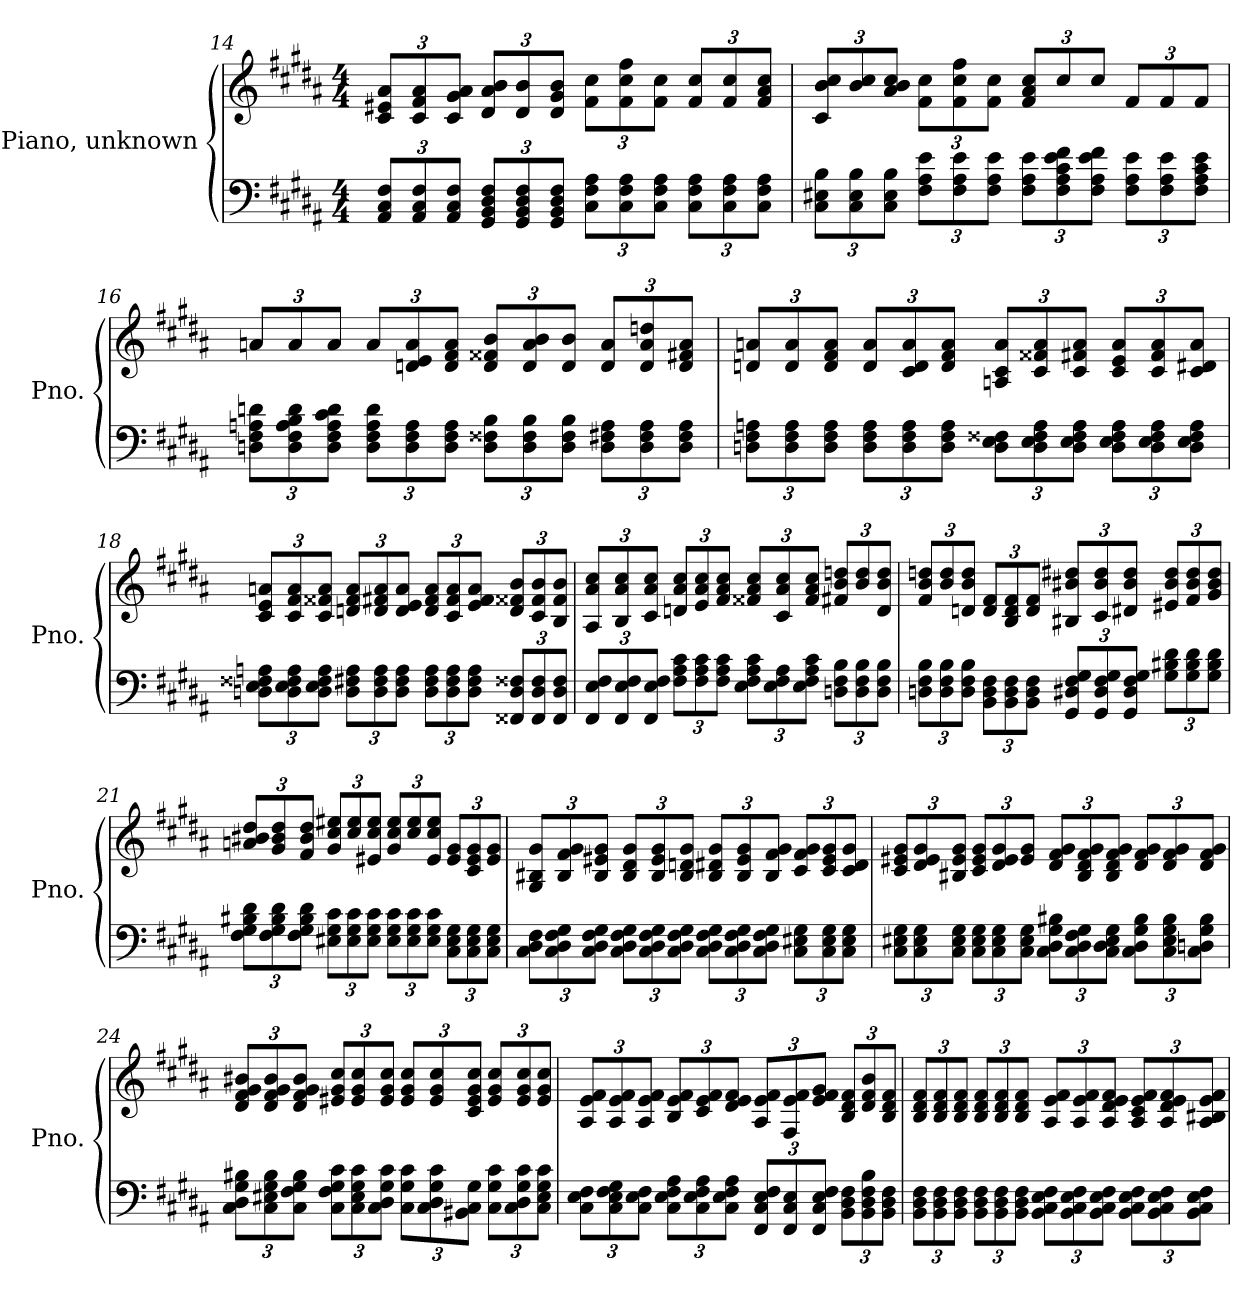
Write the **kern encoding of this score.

**kern	**kern
*part1	*part1
*staff2	*staff1
*I"Piano, unknown	*
*I'Pno.	*
*clefF4	*clefG2
*k[f#c#g#d#a#]	*k[f#c#g#d#a#]
*M4/4	*M4/4
*Xbrackettup	*Xbrackettup
=14	=14
12AA#/ 12C#/ 12F#/L	12c#/ 12e#X/ 12a#/L
12AA#/ 12C#/ 12F#/	12c#/ 12f#/ 12a#/
12AA#/ 12C#/ 12F#/J	12c#/ 12g#/ 12a#/J
12GG#/ 12BB/ 12D#/ 12F#/L	12d#/ 12a#/ 12b/L
12GG#/ 12BB/ 12D#/ 12F#/	12d#/ 12b/
12GG#/ 12BB/ 12D#/ 12F#/J	12d#/ 12g#/ 12b/J
12C#\ 12F#\ 12A#\L	12f#\ 12cc#\L
12C#\ 12F#\ 12A#\	12f#\ 12cc#\ 12ff#\
12C#\ 12F#\ 12A#\J	12f#\ 12cc#\J
12C#\ 12F#\ 12A#\L	12f#/ 12cc#/L
12C#\ 12F#\ 12A#\	12f#/ 12cc#/
12C#\ 12F#\ 12A#\J	12f#/ 12a#/ 12cc#/J
!!LO:LB:g=z
=15	=15
12C#\ 12E#X\ 12B\L	12c#/ 12b/ 12cc#/L
12C#\ 12E#\ 12B\	12b/ 12cc#/
12C#\ 12E#\ 12B\J	12a#/ 12b/ 12cc#/J
12F#\ 12A#\ 12e\L	12f#\ 12cc#\L
12F#\ 12A#\ 12e\	12f#\ 12cc#\ 12ff#\
12F#\ 12A#\ 12e\J	12f#\ 12cc#\J
12F#\ 12A#\ 12e\L	12f#/ 12a#/ 12cc#/L
12F#\ 12A#\ 12c#\ 12e\ 12f#\	12cc#/
12F#\ 12A#\ 12e\ 12f#\J	12cc#/J
12F#\ 12A#\ 12e\L	12f#/L
12F#\ 12A#\ 12e\	12f#/
12F#\ 12A#\ 12c#\ 12e\J	12f#/J
=16	=16
12Dn\ 12F#\ 12An\ 12dn\L	12an/L
12D\ 12F#\ 12A\ 12B\ 12d\	12a/
12D\ 12F#\ 12A\ 12c#\ 12d\J	12a/J
12D\ 12F#\ 12A\ 12d\L	12a/L
12D\ 12F#\ 12A\	12dn/ 12e/ 12a/
12D\ 12F#\ 12A\J	12d/ 12f#/ 12a/J
12D\ 12F##X\ 12B\L	12d/ 12f##X/ 12b/L
12D\ 12F##\ 12B\	12d/ 12a/ 12b/
12D\ 12F##\ 12B\J	12d/ 12b/J
12D\ 12F#X\ 12A\L	12d/ 12a/L
12D\ 12F#\ 12A\	12d/ 12a/ 12ddn/
12D\ 12F#\ 12A\J	12d/ 12f#X/ 12a/J
!!LO:LB:g=z
=17	=17
12Dn\ 12F#\ 12An\L	12dn/ 12an/L
12D\ 12F#\ 12A\	12d/ 12a/
12D\ 12F#\ 12A\J	12d/ 12f#/ 12a/J
12D\ 12F#\ 12A\L	12d/ 12a/L
12D\ 12F#\ 12A\	12c#/ 12d/ 12a/
12D\ 12F#\ 12A\J	12d/ 12f#/ 12a/J
12D\ 12E\ 12F##X\L	12An/ 12c#/ 12a/L
12D\ 12E\ 12F##\ 12A\	12c#/ 12f##X/ 12a/
12D\ 12E\ 12F##\ 12A\J	12c#/ 12f#X/ 12a/J
12D\ 12E\ 12F##\ 12A\L	12c#/ 12e/ 12a/L
12D\ 12E\ 12F##\ 12A\	12c#/ 12f#/ 12a/
12D\ 12E\ 12F##\ 12A\J	12c#/ 12d#X/ 12a/J
=18	=18
12Dn\ 12E\ 12F##X\ 12An\L	12c#/ 12e/ 12an/L
12D\ 12E\ 12F##\ 12A\	12c#/ 12f#/ 12a/
12D\ 12E\ 12F##\ 12A\J	12c#/ 12f##X/ 12a/J
12D\ 12F#X\ 12A\L	12dn/ 12f##/ 12a/L
12D\ 12F#\ 12A\	12d/ 12f#X/ 12a/
12D\ 12F#\ 12A\J	12d/ 12e/ 12a/J
12D\ 12F#\ 12A\L	12d/ 12f#/ 12a/L
12D\ 12F#\ 12A\	12c#/ 12f#/ 12a/
12D\ 12F#\ 12A\J	12e/ 12f#/ 12a/J
12FF##X/ 12D/ 12F##X/L	12d/ 12f##X/ 12b/L
12FF##/ 12D/ 12F##/	12c#/ 12f##/ 12b/
12FF##/ 12D/ 12F##/J	12B/ 12f##/ 12b/J
!!LO:LB:g=z
=19	=19
12FF#/ 12E/ 12F#/L	12A#/ 12a#/ 12cc#/L
12FF#/ 12E/ 12F#/	12B/ 12a#/ 12cc#/
12FF#/ 12E/ 12F#/J	12c#/ 12a#/ 12cc#/J
12F#\ 12A#\ 12c#\L	12dn/ 12a#/ 12cc#/L
12F#\ 12A#\ 12c#\	12e/ 12a#/ 12cc#/
12F#\ 12A#\ 12c#\J	12f#/ 12a#/ 12cc#/J
12E\ 12F#\ 12A#\ 12c#\L	12f##X/ 12a#/ 12cc#/L
12E\ 12F#\ 12A#\	12c#/ 12a#/ 12cc#/
12E\ 12F#\ 12A#\ 12c#\J	12f##/ 12a#/ 12cc#/J
12Dn\ 12F#\ 12B\L	12f#X/ 12b/ 12ddn/L
12D\ 12F#\ 12B\	12b/ 12dd/
12D\ 12F#\ 12B\J	12d/ 12b/ 12dd/J
=20	=20
12Dn\ 12F#\ 12B\L	12f#/ 12b/ 12ddn/L
12D\ 12F#\ 12B\	12b/ 12dd/
12D\ 12F#\ 12B\J	12dn/ 12b/ 12dd/J
12BB\ 12D\ 12F#\L	12d/ 12f#/L
12BB\ 12D\ 12F#\	12B/ 12d/ 12f#/
12BB\ 12D\ 12F#\J	12d/ 12f#/J
12GG#/ 12D#X/ 12F#/ 12G#/L	12B#X/ 12b#X/ 12dd#X/L
12GG#/ 12D#/ 12F#/ 12G#/	12c#/ 12b#/ 12dd#/
12GG#/ 12D#/ 12F#/ 12G#/J	12d#X/ 12b#/ 12dd#/J
12G#\ 12B#X\ 12d#\L	12e#X/ 12b#/ 12dd#/L
12G#\ 12B#\ 12d#\	12f#/ 12b#/ 12dd#/
12G#\ 12B#\ 12d#\J	12g#/ 12b#/ 12dd#/J
!!LO:LB:g=z
=21	=21
12F#\ 12G#\ 12B#X\ 12d#\L	12an/ 12b#X/ 12dd#/L
12F#\ 12G#\ 12B#\ 12d#\	12g#/ 12b#/ 12dd#/
12F#\ 12G#\ 12B#\ 12d#\J	12f#/ 12b#/ 12dd#/J
12E#X\ 12G#\ 12c#\L	12g#/ 12cc#/ 12ee#X/L
12E#\ 12G#\ 12c#\	12cc#/ 12ee#/
12E#\ 12G#\ 12c#\J	12e#X/ 12cc#/ 12ee#/J
12E#\ 12G#\ 12c#\L	12g#/ 12cc#/ 12ee#/L
12E#\ 12G#\ 12c#\	12cc#/ 12ee#/
12E#\ 12G#\ 12c#\J	12e#/ 12cc#/ 12ee#/J
12C#\ 12E#\ 12G#\L	12e#/ 12g#/L
12C#\ 12E#\ 12G#\	12c#/ 12e#/ 12g#/
12C#\ 12E#\ 12G#\J	12e#/ 12g#/J
=22	=22
12C#\ 12D#\ 12F#\L	12G#/ 12B#X/ 12g#/L
12C#\ 12D#\ 12F#\ 12G#\	12B#/ 12f#/ 12g#/
12C#\ 12D#\ 12F#\ 12G#\J	12B#/ 12e#X/ 12g#/J
12C#\ 12D#\ 12F#\ 12G#\L	12B#/ 12d#/ 12g#/L
12C#\ 12D#\ 12F#\ 12G#\	12B#/ 12e#/ 12g#/
12C#\ 12D#\ 12F#\ 12G#\J	12B#/ 12dn/ 12g#/J
12C#\ 12D#\ 12F#\ 12G#\L	12B#/ 12d#X/ 12g#/L
12C#\ 12D#\ 12F#\ 12G#\	12B#/ 12e#/ 12g#/
12C#\ 12D#\ 12F#\ 12G#\J	12B#/ 12f#/ 12g#/J
12C#\ 12E#X\ 12G#\L	12c#/ 12f#/ 12g#/L
12C#\ 12E#\ 12G#\	12c#/ 12e#/ 12g#/
12C#\ 12E#\ 12G#\J	12c#/ 12d#/ 12g#/J
!!LO:LB:g=z
=23	=23
12C#\ 12E#X\ 12G#\L	12c#/ 12e#X/ 12g#/L
12C#\ 12E#\ 12G#\	12d#/ 12e#/ 12g#/
12C#\ 12E#\ 12G#\J	12B#X/ 12e#/ 12g#/J
12C#\ 12E#\ 12G#\L	12c#/ 12e#/ 12g#/L
12C#\ 12E#\ 12G#\	12d#/ 12e#/ 12g#/
12C#\ 12E#\ 12G#\J	12e#/ 12g#/J
12C#\ 12D#\ 12G#\ 12B#X\L	12d#/ 12f#/ 12g#/L
12C#\ 12D#\ 12F#\ 12G#\	12B#/ 12d#/ 12f#/ 12g#/
12C#\ 12D#\ 12E#\ 12G#\J	12B#/ 12d#/ 12f#/ 12g#/J
12C#\ 12D#\ 12G#\ 12B#\L	12d#/ 12f#/ 12g#/L
12C#\ 12E#\ 12G#\ 12B#\	12d#/ 12f#/ 12g#/
12C#\ 12Dn\ 12G#\ 12B#\J	12d#/ 12f#/ 12g#/J
=24	=24
12C#\ 12D#\ 12G#\ 12B#X\L	12d#/ 12f#/ 12g#/ 12b#X/L
12C#\ 12E#X\ 12G#\ 12B#\	12d#/ 12f#/ 12g#/ 12b#/
12C#\ 12F#\ 12G#\ 12B#\J	12d#/ 12f#/ 12g#/ 12b#/J
12C#\ 12F#\ 12G#\ 12c#\L	12e#X/ 12g#/ 12cc#/L
12C#\ 12E#\ 12G#\ 12c#\	12e#/ 12g#/ 12cc#/
12C#\ 12D#\ 12G#\ 12c#\J	12e#/ 12g#/ 12cc#/J
12C#\ 12G#\ 12c#\L	12e#/ 12g#/ 12cc#/L
12C#\ 12D#\ 12G#\ 12c#\	12e#/ 12g#/ 12cc#/
12BB#X\ 12C#\ 12G#\J	12c#/ 12e#/ 12g#/ 12cc#/J
12C#\ 12G#\ 12c#\L	12e#/ 12g#/ 12cc#/L
12C#\ 12D#\ 12G#\ 12c#\	12e#/ 12g#/ 12cc#/
12C#\ 12E#\ 12G#\ 12c#\J	12e#/ 12g#/ 12cc#/J
!!LO:PB:g=z
=25	=25
12C#\ 12E\ 12F#\L	12A#/ 12e/ 12f#/L
12C#\ 12E\ 12F#\ 12G#\	12A#/ 12e/ 12f#/
12C#\ 12E\ 12F#\J	12A#/ 12e/ 12f#/J
12C#\ 12E\ 12F#\ 12A#\L	12B/ 12e/ 12f#/L
12C#\ 12E\ 12F#\ 12A#\	12c#/ 12e/ 12f#/
12C#\ 12E\ 12F#\ 12A#\J	12d#/ 12e/ 12f#/J
12FF#/ 12C#/ 12E/ 12F#/L	12A#/ 12e/ 12f#/L
12FF#/ 12C#/ 12E/	12F#/ 12e/ 12f#/
12FF#/ 12C#/ 12E/ 12F#/J	12e/ 12f#/ 12g#/J
12BB\ 12D#\ 12F#\L	12B/ 12d#/ 12f#/L
12BB\ 12D#\ 12F#\ 12B\	12d#/ 12f#/ 12b/
12BB\ 12D#\ 12F#\J	12B/ 12d#/ 12f#/J
=26	=26
12BB\ 12D#\ 12F#\L	12B/ 12d#/ 12f#/L
12BB\ 12D#\ 12F#\	12B/ 12d#/ 12f#/
12BB\ 12D#\ 12F#\J	12B/ 12d#/ 12f#/J
12BB\ 12D#\ 12F#\L	12B/ 12d#/ 12f#/L
12BB\ 12D#\ 12F#\	12B/ 12d#/ 12f#/
12BB\ 12D#\ 12F#\J	12B/ 12d#/ 12f#/J
12BB\ 12C#\ 12E\ 12F#\L	12A#/ 12e/ 12f#/L
12BB\ 12C#\ 12E\ 12F#\	12A#/ 12e/ 12f#/
12BB\ 12C#\ 12E\ 12F#\J	12A#/ 12d#/ 12e/ 12f#/J
12BB\ 12C#\ 12E\ 12F#\L	12A#/ 12c#/ 12e/ 12f#/L
12BB\ 12C#\ 12E\ 12F#\	12A#/ 12d#/ 12e/ 12f#/
12BB\ 12C#\ 12E\ 12F#\J	12A#/ 12B#X/ 12e/ 12f#/J
=	=
*-	*-
